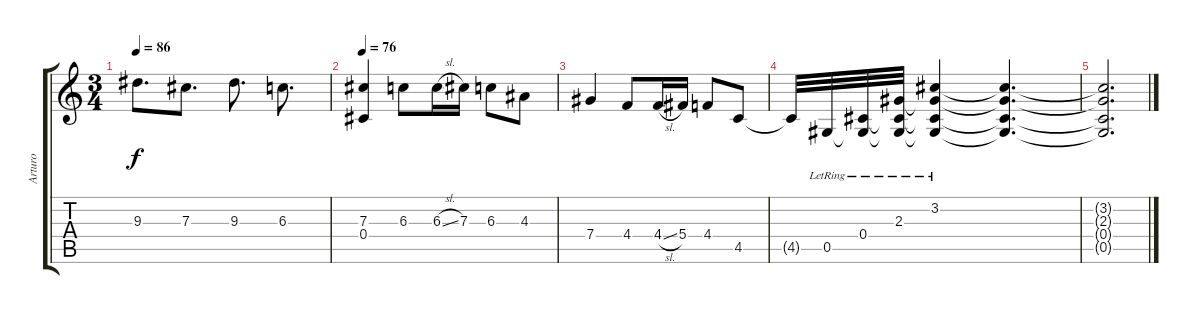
\track ("Arturo" "Arturo") {instrument acousticguitarsteel}
\staff {score tabs}
\tuning (Eb4 Bb3 Gb3 Db3 Ab2 Eb2) {hide}
\ts (3 4)
\tempo 86
\clef g2
\ks c
9.3.8{d dy f} 7.3.8{d} 9.3.8{d} 6.3.8{d} |
\tempo 76
(7.3 0.4).4 6.3.8 6.3{sl}.16 7.3.16 6.3.8 4.3.8 |
7.4.4 4.4.8 4.4{sl}.16 5.4.16 4.4.8 4.5.8 |
4.5{t}.32 0.5{lr}.32 (0.4{lr} 0.5{t}).32 (2.3{lr} 0.4{t} 0.5{t}).32 (3.2{lr} 2.3{t} 0.4{t} 0.5{t}).4 (3.2{t} 2.3{t} 0.4{t} 0.5{t}).4{d} |
(3.2{t} 2.3{t} 0.4{t} 0.5{t}).2{d}
